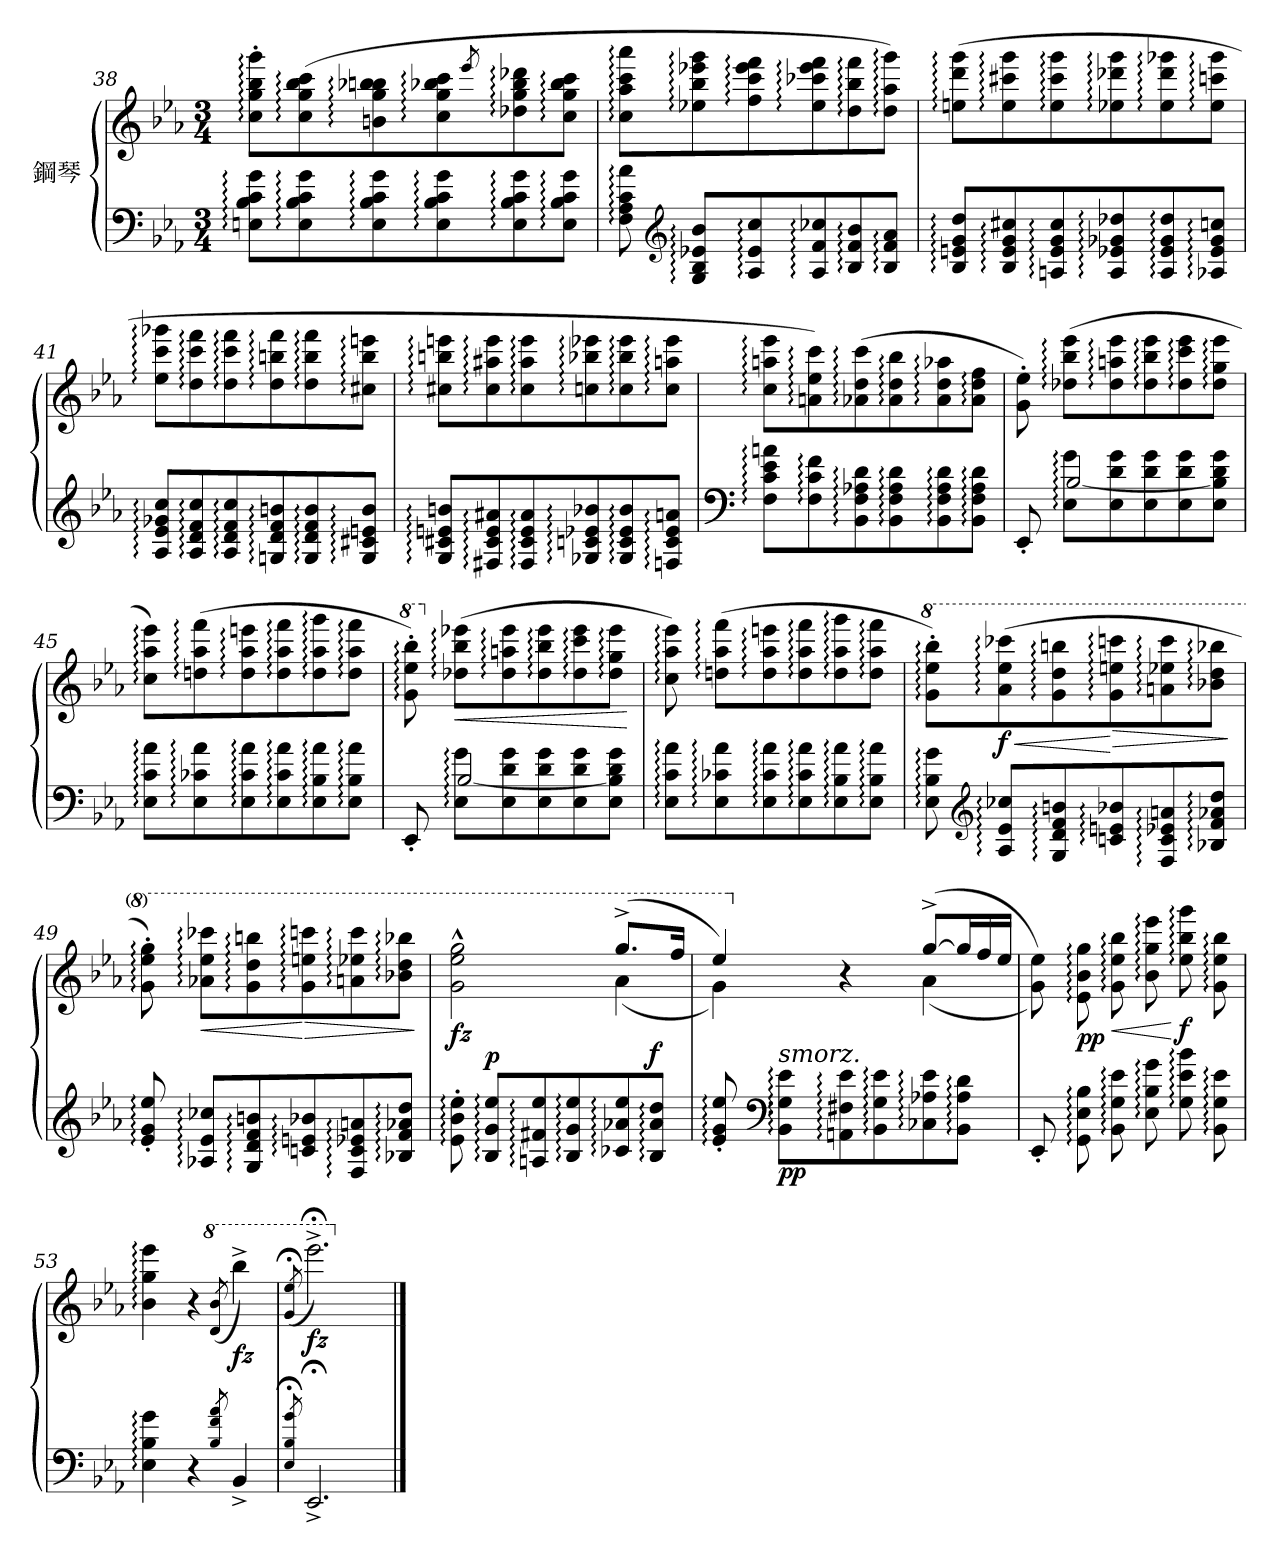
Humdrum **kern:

**kern	**kern	**dynam
*part1	*part1	*part1
*staff2	*staff1	*staff1/2
*I"鋼琴	*	*
*clefF4	*clefG2	*
*k[b-e-a-]	*k[b-e-a-]	*
*M3/4	*M3/4	*
*MM68	*MM68	*
=38	=38	=38
8En\: 8B-\: 8c\: 8g\:L	8cc\:' 8gg\:' 8bb-\:' 8ggg\:'L	.
*	*MM72	*
8E\: 8B-\: 8c\: 8g\:	(>8cc\: 8gg\: 8bb-\: 8ccc\:	.
*	*MM76	*
8E\: 8B-\: 8c\: 8g\:	8bn\: 8gg\: 8bb-X\: 8bbn\:	.
8E\: 8B-\: 8c\: 8g\:	8cc\: 8gg\: 8bb-X\: 8ccc\:	.
.	8qeee-/	.
8E\: 8B-\: 8c\: 8g\:	8dd-X\: 8gg\: 8bb-\: 8ddd-X\:	.
8E\: 8B-\: 8c\: 8g\:J	8cc\: 8gg\: 8bb-\: 8ccc\:J	.
=39	=39	=39
8F\: 8A-\: 8c\: 8a-\:	8cc\: 8aa-\: 8ccc\: 8aaa-\:L	.
*clefG2	*	*
8G/: 8B-/: 8e-X/: 8b-/:L	8ee-X\: 8bb-\: 8eee-X\: 8ggg\:	.
8A-/: 8e-/: 8cc/:	8ff\: 8ccc\: 8eee-\: 8fff\:	.
8A-/: 8f/: 8cc-X/:	8ee-\: 8ccc-X\: 8eee-\: 8fff\:	.
8B-/: 8f/: 8b-/:	8dd\: 8bb-\: 8fff\:	.
8B-/: 8f/: 8a-/:J	8dd\: 8aa-\: 8ggg\:J)	.
!!LO:LB:g=z
=40	=40	=40
8B-/: 8en/: 8g/: 8dd/:L	(>8een\: 8ddd\: 8ggg\:L	.
8B-/: 8e/: 8g/: 8cc#X/:	8ee\: 8ccc#X\: 8ggg\:	.
8An/: 8e/: 8g/: 8cc#/:	8ee\: 8ccc#\: 8ggg\:	.
8A/: 8e-X/: 8g-X/: 8dd-X/:	8ee-X\: 8ddd-X\: 8ggg\:	.
8A/: 8e-/: 8g-/: 8dd-/:	8ee-\: 8ddd-\: 8ggg-X\:	.
8A-X/: 8e-/: 8g-/: 8ccn/:J	8ee-\: 8cccn\: 8ggg-\:J	.
=41	=41	=41
8A-/: 8e-/: 8g-X/: 8cc/:L	8ee-\: 8ccc\: 8ggg-X\:L	.
8A-/: 8d/: 8f/: 8cc/:	8dd\: 8ccc\: 8fff\:	.
8A-/: 8d/: 8f/: 8cc/:	8dd\: 8ccc\: 8fff\:	.
8Gn/: 8d/: 8f/: 8bn/:	8dd\: 8bbn\: 8fff\:	.
8G/: 8d/: 8f/: 8b/:	8dd\: 8bb\: 8fff\:	.
8G/: 8c#X/: 8en/: 8b/:J	8cc#X\: 8bb\: 8eeen\:J	.
=42	=42	=42
8G/: 8c#X/: 8en/: 8bn/:L	8cc#X\: 8bbn\: 8eeen\:L	.
8F#X/: 8c#/: 8e/: 8a#X/:	8cc#\: 8aa#X\: 8eee\:	.
8F#/: 8c#/: 8e/: 8a#/:	8cc#\: 8aa#\: 8eee\:	.
8G-X/: 8cn/: 8e-X/: 8b-X/:	8ccn\: 8bb-X\: 8eee-X\:	.
8G-/: 8c/: 8e-/: 8b-/:	8cc\: 8bb-\: 8eee-\:	.
8Fn/: 8c/: 8e-/: 8an/:J	8cc\: 8aan\: 8eee-\:J	.
=43	=43	=43
*clefF4	*	*
8F\: 8c\: 8e-\: 8an\:L	8cc\: 8aan\: 8eee-\:L	.
8F\: 8c\: 8f\:	8an\: 8ee-\: 8ccc\:)	.
8BB-\: 8F\: 8A-X\: 8d\:	(>8a-X\: 8dd\: 8ccc\:	.
8BB-\: 8F\: 8A-\: 8d\:	8a-\: 8dd\: 8bb-\:	.
8BB-\: 8F\: 8A-\: 8d\:	8a-\: 8dd\: 8aa-X\:	.
*	*MM72	*
8BB-\: 8F\: 8A-\: 8d\:J	8a-\: 8dd\: 8ff\:J	.
!!LO:LB:g=z
=44	=44	=44
*	*MM42	*
*^	*	*
8EE-'/	8ryy	8g\' 8ee-\')	.
*	*	*MM76	*
8E-\: 8g\:L	[2B-/	(>8dd-X\: 8bb-\: 8eee-\:L	.
8E-\ 8d\ 8g\	.	8dd-\: 8aan\: 8eee-\:	.
8E-\ 8d\ 8g\	.	8dd-\: 8bb-\: 8eee-\:	.
8E-\ 8d\ 8g\	.	8dd-\: 8ccc\: 8eee-\:	.
8E-\ 8B-\] 8d\ 8g\J	8ryy	8dd-\: 8gg\: 8eee-\:J	.
*v	*v	*	*
=45	=45	=45
8E-\: 8c\: 8a-\:L	8cc\: 8aa-\: 8eee-\:L)	.
8E-\: 8c-X\: 8a-\:	(>8ddn\: 8aa-\: 8fff\:	.
8E-\: 8c-\: 8a-\:	8dd\: 8aa-\: 8eeen\:	.
8E-\: 8c-\: 8a-\:	8dd\: 8aa-\: 8fff\:	.
8E-\: 8B-\: 8a-\:	8dd\: 8aa-\: 8ggg\:	.
*	*MM72	*
8E-\: 8B-\: 8a-\:J	8dd\: 8aa-\: 8fff\:J	.
=46	=46	=46
*^	*	*
*	*	*8va	*
*v	*v	*	*
*	*MM42	*
*^	*	*
8EE-'/	8ryy	8gg\:' 8eee-\:' 8bbb-\:')	.
*	*	*X8va	*
*	*	*MM76	*
!	!	!	!LO:HP:b
8E-\: 8g\:L	[2B-/	(>8dd-X\: 8bb-\: 8eee-X\:L	<
8E-\ 8d\ 8g\	.	8dd-\: 8aan\: 8eee-\:	.
8E-\ 8d\ 8g\	.	8dd-\: 8bb-\: 8eee-\:	.
8E-\ 8d\ 8g\	.	8dd-\: 8ccc\: 8eee-\:	.
*	*	*MM72	*
8E-\ 8B-\] 8d\ 8g\J	8ryy	8dd-\: 8gg\: 8eee-\:J	.
*v	*v	*	*
.	.	[
=47	=47	=47
*	*MM68	*
8E-\: 8c\: 8a-\:L	8cc\: 8aa-\: 8eee-\:)	.
*	*MM72	*
8E-\: 8c-X\: 8a-\:	(>8ddn\: 8aa-\: 8fff\:L	.
*	*MM76	*
8E-\: 8c-\: 8a-\:	8dd\: 8aa-\: 8eeen\:	.
8E-\: 8c-\: 8a-\:	8dd\: 8aa-\: 8fff\:	.
8E-\: 8B-\: 8a-\:	8dd\: 8aa-\: 8ggg\:	.
*	*MM72	*
8E-\: 8B-\: 8a-\:J	8dd\: 8aa-\: 8fff\:J	.
=48	=48	=48
*	*8va	*
*	*MM68	*
8E-\: 8B-\: 8g\:	8gg\:' 8eee-\:' 8bbb-\:'L)	.
*clefG2	*	*
*	*MM72	*
!	!	!LO:HP:b
!	!	!LO:DY:n=1:b
8A-/: 8e-/: 8cc-X/:L	(>8aa-\: 8eee-\: 8cccc-X\:	< f
*	*MM76	*
8G/: 8d/: 8f/: 8bn/:	8gg\: 8ddd\: 8bbbn\:	.
!	!	!LO:HP:n=1:b
8cn/: 8en/: 8b-X/:	8gg\: 8eeen\: 8ccccn\:	[ >
8F/: 8c/: 8e-X/: 8an/:	8aan\: 8eee-X\: 8cccc\:	.
8B-X/: 8f/: 8a-X/: 8dd/:J	8bb-X\: 8ddd\: 8bbb-X\:J	.
.	.	]
!!LO:LB:g=z
=49	=49	=49
8e-/:' 8g/:' 8ee-/:'	8gg\:' 8eee-\:' 8ggg\:')	.
!	!	!LO:HP:b
8A-X/: 8e-/: 8cc-X/:L	8aa-X\: 8eee-\: 8cccc-X\:L	<
8G/: 8d/: 8f/: 8bn/:	8gg\: 8ddd\: 8bbbn\:	.
!	!	!LO:HP:n=1:b
8cn/: 8en/: 8b-X/:	8gg\: 8eeen\: 8ccccn\:	[ >
*	*MM72	*
8F/: 8c/: 8e-X/: 8an/:	8aan\: 8eee-X\: 8cccc\:	.
*	*MM68	*
8B-X/: 8f/: 8a-X/: 8dd/:J	8bb-X\: 8ddd\: 8bbb-X\:J	.
.	.	]
=50	=50	=50
*	*MM72	*
*	*^	*
!	!	!	!LO:DY:b
8e-\:' 8b-\:' 8ee-\:'	2gg\^^ 2eee-\^^ 2ggg\^^	2ryy	fz
!	!	!	!LO:DY:a=2
8B-/: 8g/: 8ee-/:L	.	.	p
*	*MM76	*	*
8An/: 8f#X/: 8ee-/:	.	.	.
8B-/: 8g/: 8ee-/:	.	.	.
8c-X/: 8a-X/: 8ee-/:	(>8.ggg^/L	(<4aa-\	.
!	!	!	!LO:DY:a=2
8B-/: 8a-/: 8dd/:J	.	.	f
.	16fff/Jk	.	.
=51	=51	=51	=51
8e-/:' 8g/:' 8ee-/:'	4eee-/)	4gg\)	.
*clefF4	*	*	*
!LO:TX:a:i:t=smorz.	!	!	!
!	!	!	!LO:DY:b=2
8BB-\: 8G\: 8e-\:L	.	.	pp
*	*X8va	*	*
8AAn\: 8F#X\: 8e-\:	4r	4ryy	.
8BB-\: 8G\: 8e-\:	.	.	.
8C-X\: 8A-X\: 8e-\:	(>[8gg^/L	(<4a-\	.
*	*Xtuplet	*	*
8BB-\: 8A-\: 8d\:J	24gg/L]	.	.
.	24ff/	.	.
.	24ee-/JJ	.	.
*	*v	*v	*
=52	=52	=52
*	*MM32	*
8EE-'/	8g\ 8ee-\))	.
*	*MM76	*
!	!	!LO:DY:b
8GG\: 8E-\: 8B-\:	8e-\: 8b-\: 8gg\:	pp
!	!	!LO:HP:b
8BB-\: 8G\: 8e-\:	8g\: 8ee-\: 8bb-\:	<
8E-\: 8B-\: 8g\:	8b-\: 8gg\: 8eee-\:	.
!	!	!LO:DY:n=1:b
8G\: 8e-\: 8b-\:	8ee-\: 8bb-\: 8ggg\:	[ f
8BB-\: 8G\: 8e-\:	8g\: 8ee-\: 8bb-\:	.
=53	=53	=53
4E-\: 4B-\: 4g\:	4b-\: 4gg\: 4eee-\:	.
4r	4r	.
*	*8va	*
*	*MM40	*
8qB-/ 8qf/ 8qa-/	(>8qdd/ 8qbb-/	.
!	!	!LO:DY:b
4BB-^/	4bbb-^\)	fz
=54	=54	=54
8qE-/; 8qB-/; 8qg/;	(>8qgg/;< 8qeee-/;<	.
!	!	!LO:DY:b
2.EE-;^/	2.eeee-;<^\)	fz
*	*X8va	*
==	==	==
*-	*-	*-
